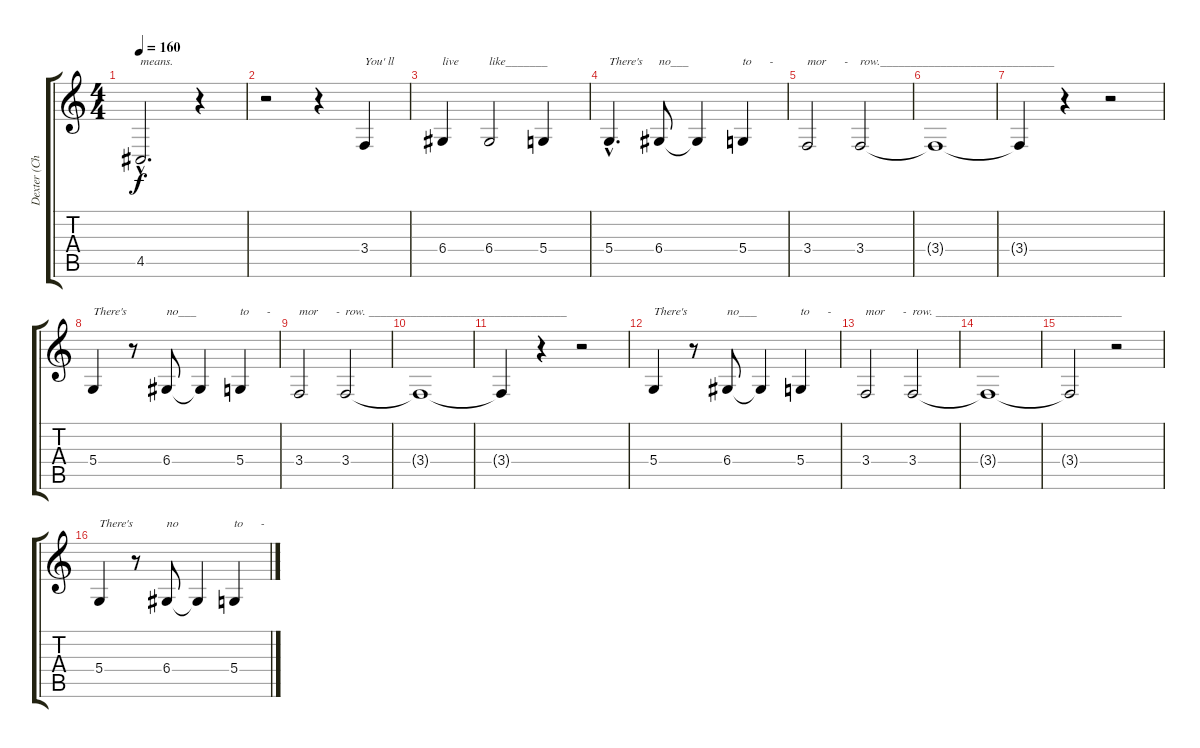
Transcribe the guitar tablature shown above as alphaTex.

\track ("Dexter (Chant)" "Dexter (Ch") {instrument mutedtrumpet}
\staff {score tabs}
\tuning (E4 B3 G3 D3 A2 E2) {hide}
\ts (4 4)
\tempo 160
\clef g2
\ks c
4.5{hac}.2{d txt "means." dy f} r.4 |
r.2 r.4 3.4.4{txt "You' ll"} |
6.4.4{txt "live"} 6.4.2{txt "like_______"} 5.4.4 |
5.4{hac}.4{d txt "There's"} 6.4.8{txt "no___"} 6.4{t}.4 5.4.4{txt "to      -"} |
3.4.2{txt "mor      -"} 3.4.2{txt "row._____________________________"} |
3.4{t}.1 |
3.4{t}.4 r.4 r.2 |
5.4.4{txt "There's"} r.8 6.4.8{txt "no___"} 6.4{t}.4 5.4.4{txt "to      -"} |
3.4.2{txt "mor      -"} 3.4.2{txt "row. _________________________________"} |
3.4{t}.1 |
3.4{t}.4 r.4 r.2 |
5.4.4{txt "There's"} r.8 6.4.8{txt "no___"} 6.4{t}.4 5.4.4{txt "to      -"} |
3.4.2{txt "mor      -"} 3.4.2{txt "row. _______________________________"} |
3.4{t}.1 |
3.4{t}.2 r.2 |
5.4.4{txt "There's"} r.8 6.4.8{txt "no"} 6.4{t}.4 5.4.4{txt "to      -"}
